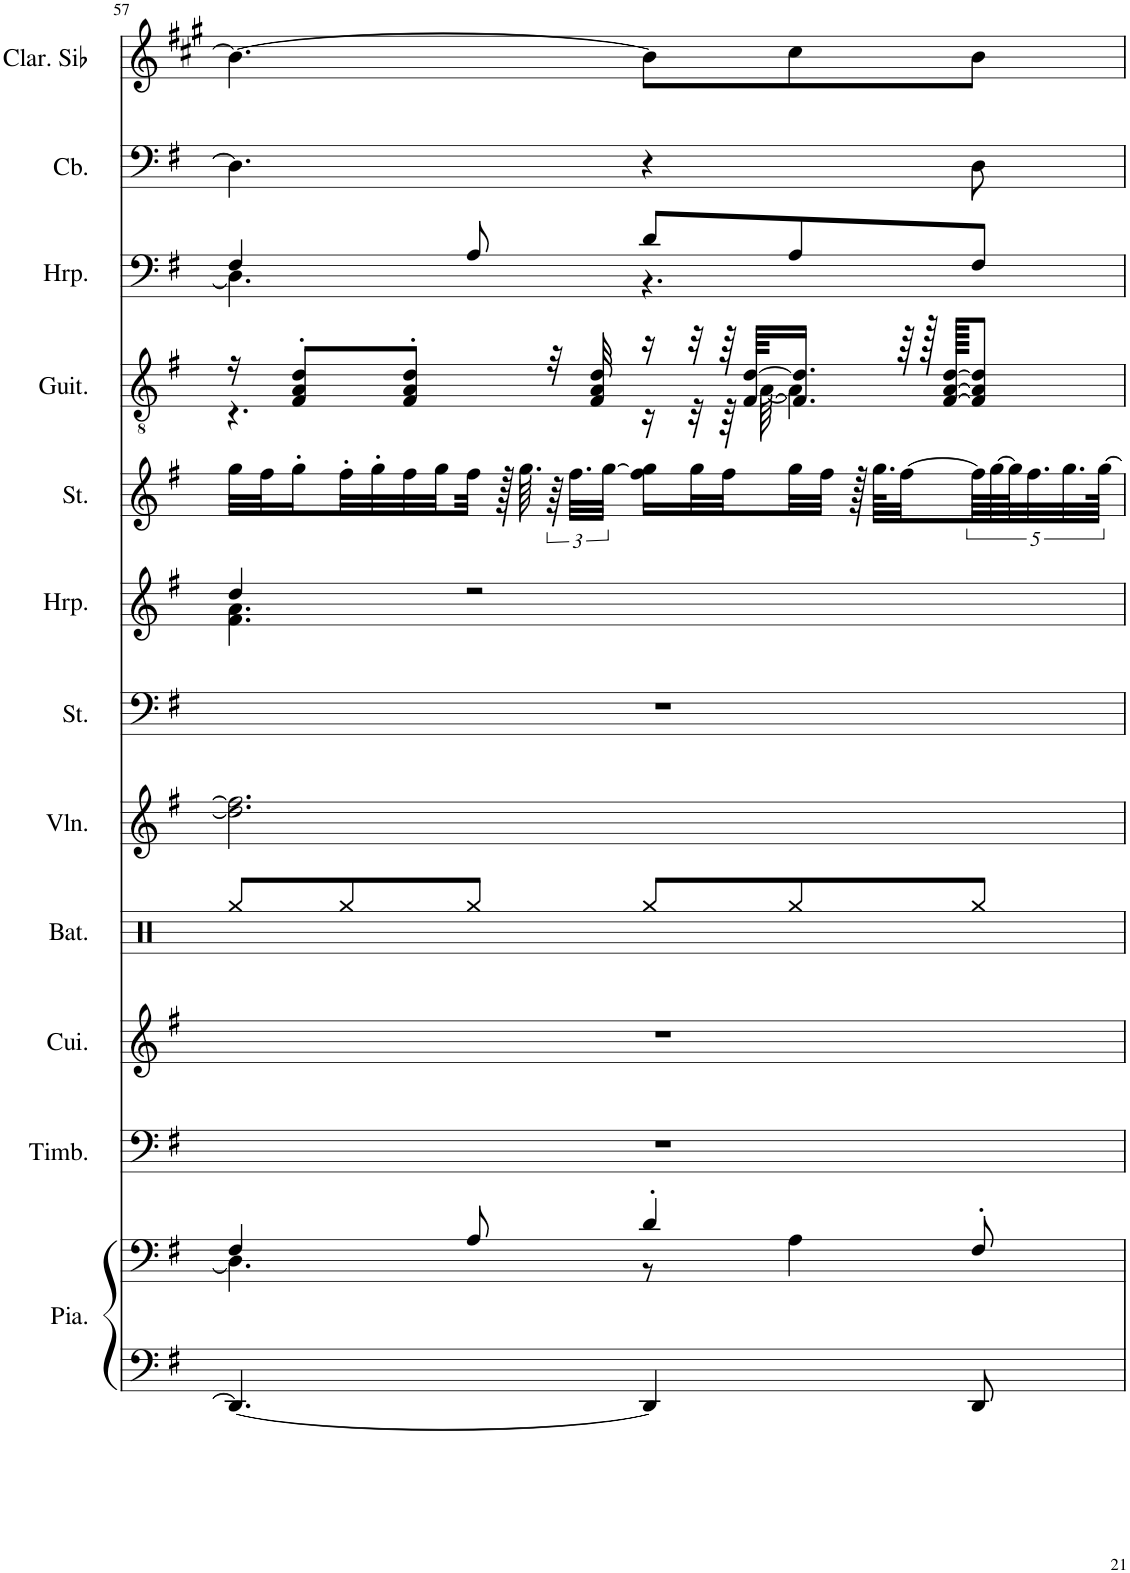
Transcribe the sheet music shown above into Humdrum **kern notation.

**kern	**kern	**kern	**kern	**kern	**kern	**kern	**kern	**kern	**kern	**kern	**kern	**kern
*part12	*part12	*part11	*part10	*part9	*part8	*part7	*part6	*part5	*part4	*part3	*part2	*part1
*staff13	*staff12	*staff11	*staff10	*staff9	*staff8	*staff7	*staff6	*staff5	*staff4	*staff3	*staff2	*staff1
*I"Piano, Bright Acoustic Piano	*	*I"Timbales, Timpani Ensemble	*I"Cuivres, Brass Section	*I"Batterie, Drums	*I"Violon, Tremolo Strings	*I"Cordes, String Ensemble 2	*I"Harpe	*I"Cordes, String Ensemble 2	*I"Guitare classique, Acoustic Guitar (nylon)	*I"Harpe, Orchestral Harp	*I"Contrebasse, Acoustic Bass	*I"Clarinette en Sib
*I'Pia.	*	*I'Timb.	*I'Cui.	*I'Bat.	*I'Vln.	*I'St.	*I'Hrp.	*I'St.	*I'Guit.	*I'Hrp.	*I'Cb.	*I'Clar. Sib
!!LO:PB:g=z
*clefF4	*clefF4	*clefF4	*clefG2	*clefX	*clefG2	*clefF4	*clefG2	*clefG2	*clefGv2	*clefF4	*clefF4	*clefG2
*	*	*	*	*	*	*	*	*	*	*	*Trd7c12	*Trd1c2
*k[f#]	*k[f#]	*k[f#]	*k[f#]	*k[]	*k[f#]	*k[f#]	*k[f#]	*k[f#]	*k[f#]	*k[f#]	*k[f#]	*k[f#c#g#]
*M6/8	*M6/8	*M6/8	*M6/8	*M6/8	*M6/8	*M6/8	*M6/8	*M6/8	*M6/8	*M6/8	*M6/8	*M6/8
=57	=57	=57	=57	=57	=57	=57	=57	=57	=57	=57	=57	=57
*	*^	*	*	*	*	*	*^	*	*^	*^	*	*
4.DD/_	4F#/	4.D\]	2.r	2.r	8Rgg/L	2.dd\] 2.ff#\]	2.r	4dd/	4.f#\ 4.a\	32gg\LLL	16r	4.r	4F#/	4.D\]	4.D\]	4.b\_
.	.	.	.	.	.	.	.	.	.	32ff#\J	.	.	.	.	.	.
.	.	.	.	.	.	.	.	.	.	16gg'\	8F#/' 8A/' 8d/'L	.	.	.	.	.
.	.	.	.	.	8Rgg/	.	.	.	.	32ff#'\L	.	.	.	.	.	.
.	.	.	.	.	.	.	.	.	.	32gg'\	.	.	.	.	.	.
.	.	.	.	.	.	.	.	.	.	32ff#\	8F#/' 8A/' 8d/'J	.	.	.	.	.
.	.	.	.	.	.	.	.	.	.	32gg\	.	.	.	.	.	.
.	8A/	.	.	.	8Rgg/J	.	.	2r	.	32ff#\JJJ	.	.	8A/	.	.	.
.	.	.	.	.	.	.	.	.	.	128r	.	.	.	.	.	.
.	.	.	.	.	.	.	.	.	.	64.gg\	.	.	.	.	.	.
.	.	.	.	.	.	.	.	.	.	96r	32r	.	.	.	.	.
.	.	.	.	.	.	.	.	.	.	48.ff#\LLL	.	.	.	.	.	.
.	.	.	.	.	.	.	.	.	.	.	32F#/ 32A/ 32d/	.	.	.	.	.
.	.	.	.	.	.	.	.	.	.	[48gg\JJJ	.	.	.	.	.	.
4DD/]	4d'/	8r	.	.	8Rgg/L	.	.	.	4.ryy	16ff#\ 16gg\]LL	16r	16r	8d/L	4.r	4r	8b\L]
.	.	.	.	.	.	.	.	.	.	32gg\L	32r	32r	.	.	.	.
.	.	.	.	.	.	.	.	.	.	32ff#\	64r	64r	.	.	.	.
.	.	.	.	.	.	.	.	.	.	.	[64F#/ [64d/KKLL	[64A\	.	.	.	.
.	.	4A\	.	.	8Rgg/	.	.	.	.	32gg\	16.F#/] 16.d/]JJ	4A\]	8A/	.	.	8cc#\
.	.	.	.	.	.	.	.	.	.	32ff#\JJJ	.	.	.	.	.	.
.	.	.	.	.	.	.	.	.	.	128r	.	.	.	.	.	.
.	.	.	.	.	.	.	.	.	.	64.gg\KLLL	.	.	.	.	.	.
.	.	.	.	.	.	.	.	.	.	[32ff#\	64r	.	.	.	.	.
.	.	.	.	.	.	.	.	.	.	.	128r	.	.	.	.	.
.	.	.	.	.	.	.	.	.	.	.	[128F#/ [128A/ [128d/KKKKL	.	.	.	.	.
8DD/	8F#'/	.	.	.	8Rgg/J	.	.	.	.	80ff#\L]	8F#/] 8A/] 8d/]J	.	8F#/J	.	8D\	8b\J
.	.	.	.	.	.	.	.	.	.	[80gg\	.	.	.	.	.	.
.	.	.	.	.	.	.	.	.	.	80gg\J]	.	.	.	.	.	.
.	.	.	.	.	.	.	.	.	.	40.ff#\	.	.	.	.	.	.
.	.	.	.	.	.	.	.	.	.	40.gg\	.	.	.	.	.	.
.	.	.	.	.	.	.	.	.	.	[80gg\JJJk	.	.	.	.	.	.
*	*	*	*	*	*	*	*	*	*	*	*v	*v	*	*	*	*
*	*v	*v	*	*	*	*	*	*v	*v	*	*	*v	*v	*	*
=	=	=	=	=	=	=	=	=	=	=	=	=
*-	*-	*-	*-	*-	*-	*-	*-	*-	*-	*-	*-	*-
